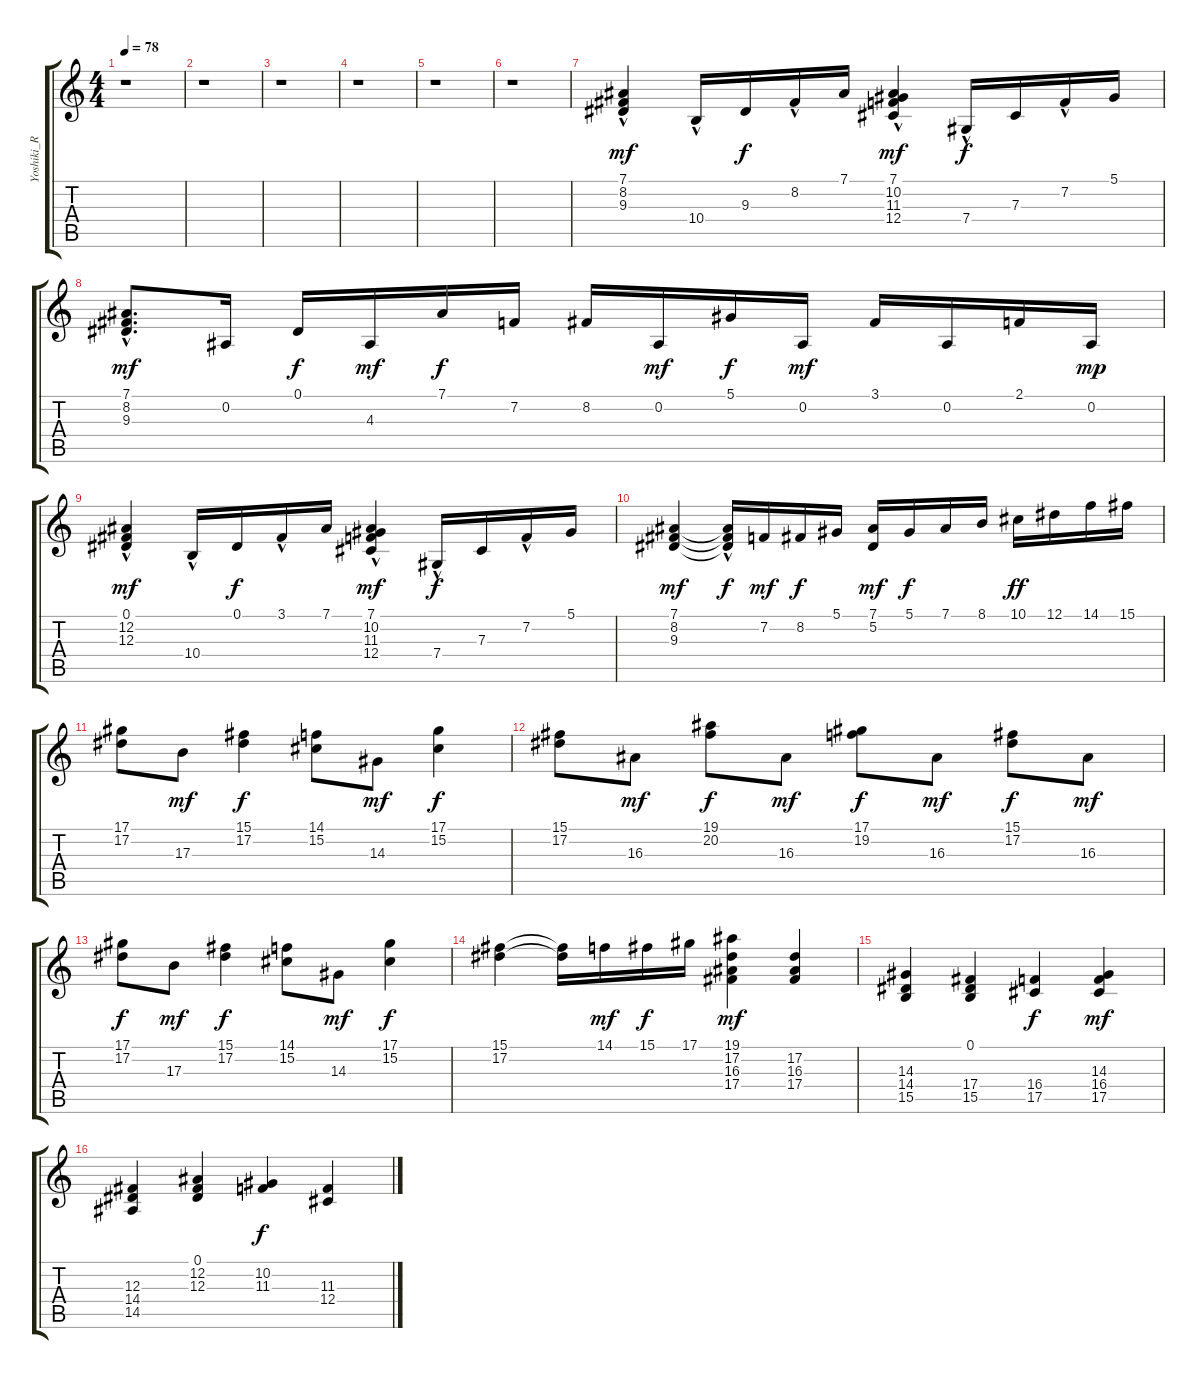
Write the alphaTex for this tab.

\track ("Yoshiki_R" "Yoshiki_R") {instrument acousticgrandpiano}
\staff {score tabs}
\tuning (Eb4 Bb3 Gb3 Db3 Ab2 Eb2) {hide}
\ts (4 4)
\tempo 78
\clef g2
\ks c
r.1{dy mf instrument acousticgrandpiano} |
r.1 |
r.1 |
r.1 |
r.1 |
r.1 |
(7.1{hac} 8.2 9.3).4 10.4{hac}.16 9.3.16{dy f} 8.2{hac}.16 7.1.16 (7.1{hac} 10.2{hac} 11.3 12.4).4{dy mf} 7.4{hac}.16{dy f} 7.3.16 7.2{hac}.16 5.1.16 |
(7.1 8.2 9.3{hac}).8{d dy mf} 0.2.16 0.1.16{dy f} 4.3.16{dy mf} 7.1.16{dy f} 7.2.16 8.2.16 0.2.16{dy mf} 5.1.16{dy f} 0.2.16{dy mf} 3.1.16 0.2.16 2.1.16 0.2.16{dy mp} |
(0.1 12.2{hac} 12.3).4{dy mf} 10.4{hac}.16 0.1.16{dy f} 3.1{hac}.16 7.1.16 (7.1{hac} 10.2{hac} 11.3 12.4).4{dy mf} 7.4{hac}.16{dy f} 7.3.16 7.2{hac}.16 5.1.16 |
(7.1 8.2 9.3).4{dy mf} (7.1{t} 8.2{hac t} 9.3{t}).16{dy f} 7.2.16{dy mf} 8.2.16{dy f} 5.1.16 (7.1 5.2).16{dy mf} 5.1.16{dy f} 7.1.16 8.1.16 10.1.16{dy ff} 12.1.16 14.1.16 15.1.16 |
(17.1 17.2).8 17.3.8{dy mf} (15.1 17.2).4{dy f} (14.1 15.2).8 14.3.8{dy mf} (17.1 15.2).4{dy f} |
(15.1 17.2).8 16.3.8{dy mf} (19.1 20.2).8{dy f} 16.3.8{dy mf} (17.1 19.2).8{dy f} 16.3.8{dy mf} (15.1 17.2).8{dy f} 16.3.8{dy mf} |
(17.1 17.2).8{dy f} 17.3.8{dy mf} (15.1 17.2).4{dy f} (14.1 15.2).8 14.3.8{dy mf} (17.1 15.2).4{dy f} |
(15.1 17.2).4 (15.1{t} 17.2{t}).16 14.1.16{dy mf} 15.1.16{dy f} 17.1.16 (19.1 17.2 16.3 17.4).4{dy mf} (17.2 16.3 17.4).4 |
(14.3 14.4 15.5).4 (0.1 17.4 15.5).4 (16.4 17.5).4{dy f} (14.3 16.4 17.5).4{dy mf} |
(12.3 14.4 14.5).4 (0.1 12.2 12.3).4 (10.2 11.3).4{dy f} (11.3 12.4).4
